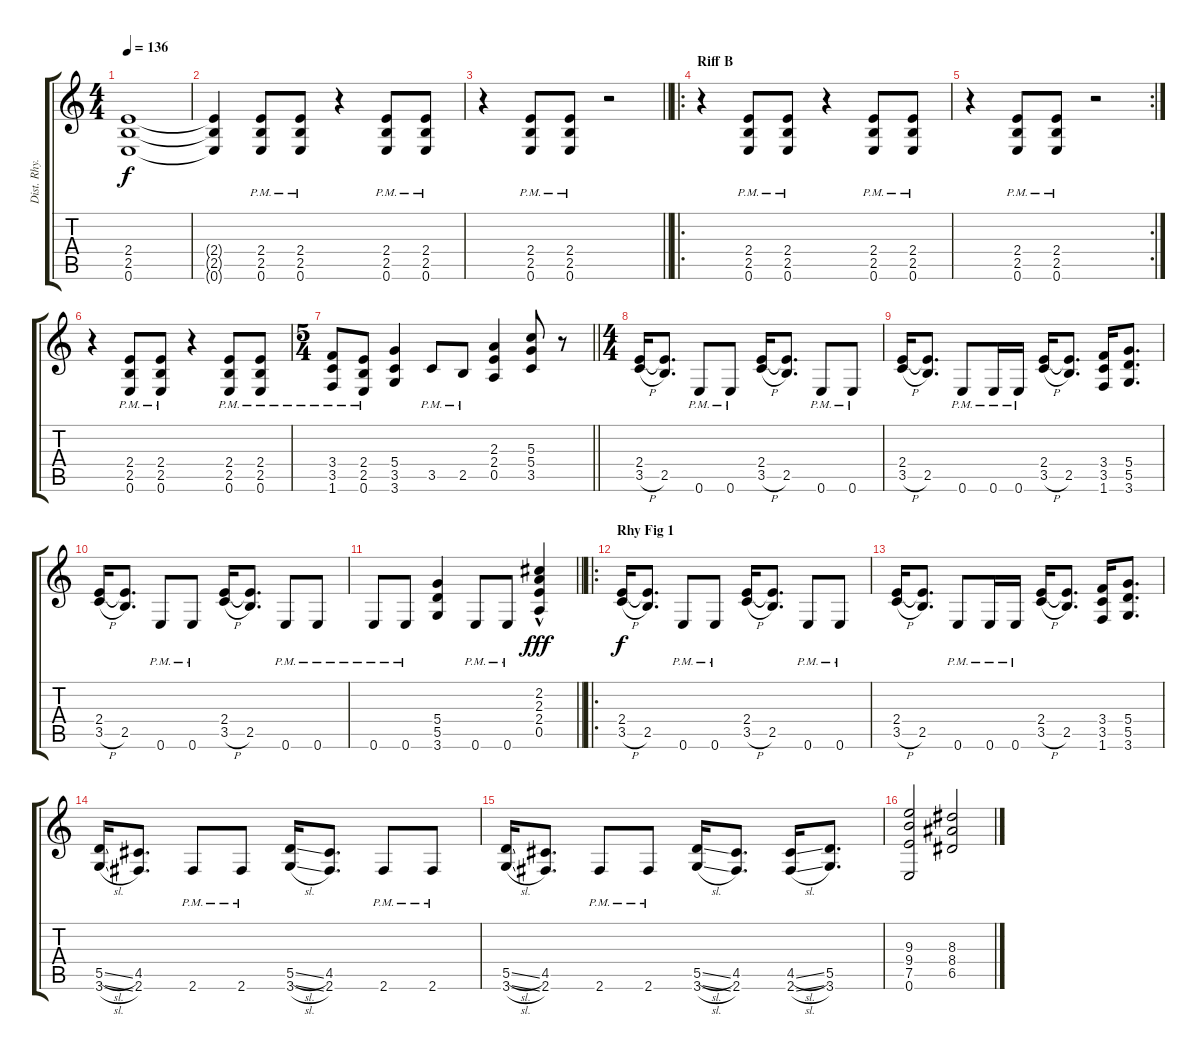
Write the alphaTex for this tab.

\track ("Dist. Rhy. Guitar" "Dist. Rhy.") {instrument distortionguitar}
\staff {score tabs}
\tuning (E4 B3 G3 D3 A2 E2) {hide}
\ts (4 4)
\tempo 136
\clef g2
\ks c
(2.4{t} 2.5{t} 0.6{t}).1{dy f} |
(2.4{t} 2.5{t} 0.6{t}).4 (2.4{pm} 2.5{pm} 0.6{pm}).8 (2.4{pm} 2.5{pm} 0.6{pm}).8 r.4 (2.4{pm} 2.5{pm} 0.6{pm}).8 (2.4{pm} 2.5{pm} 0.6{pm}).8 |
\barLineRight lightlight
r.4 (2.4{pm} 2.5{pm} 0.6{pm}).8 (2.4{pm} 2.5{pm} 0.6{pm}).8 r.2 |
\ro
\section ("" "Riff B")
r.4 (2.4{pm} 2.5{pm} 0.6{pm}).8 (2.4{pm} 2.5{pm} 0.6{pm}).8 r.4 (2.4{pm} 2.5{pm} 0.6{pm}).8 (2.4{pm} 2.5{pm} 0.6{pm}).8 |
\rc 2
r.4 (2.4{pm} 2.5{pm} 0.6{pm}).8 (2.4{pm} 2.5{pm} 0.6{pm}).8 r.2 |
r.4 (2.4{pm} 2.5{pm} 0.6{pm}).8 (2.4{pm} 2.5{pm} 0.6{pm}).8 r.4 (2.4{pm} 2.5{pm} 0.6{pm}).8 (2.4{pm} 2.5{pm} 0.6{pm}).8 |
\ts (5 4)
\barLineRight lightlight
(3.4{pm} 3.5{pm} 1.6{pm}).8 (2.4{pm} 2.5{pm} 0.6{pm}).8 (5.4 3.5 3.6).4 3.5{pm}.8 2.5{pm}.8 (2.3 2.4 0.5).4 (5.3 5.4 3.5).8 r.8 |
\ts (4 4)
(2.4 3.5{h}).16 (2.4{t} 2.5).8{d} 0.6{pm}.8 0.6{pm}.8 (2.4 3.5{h}).16 (2.4{t} 2.5).8{d} 0.6{pm}.8 0.6{pm}.8 |
(2.4 3.5{h}).16 (2.4{t} 2.5).8{d} 0.6{pm}.8 0.6{pm}.16 0.6{pm}.16 (2.4 3.5{h}).16 (2.4{t} 2.5).8{d} (3.4 3.5 1.6).16 (5.4 5.5 3.6).8{d} |
(2.4 3.5{h}).16 (2.4{t} 2.5).8{d} 0.6{pm}.8 0.6{pm}.8 (2.4 3.5{h}).16 (2.4{t} 2.5).8{d} 0.6{pm}.8 0.6{pm}.8 |
\barLineRight lightlight
0.6{pm}.8 0.6{pm}.8 (5.4 5.5 3.6).4 0.6{pm}.8 0.6{pm}.8 (2.2{hac} 2.3{hac} 2.4{hac} 0.5{hac}).4{dy fff} |
\ro
\section ("" "Rhy Fig 1")
(2.4 3.5{h}).16{dy f} (2.4{t} 2.5).8{d} 0.6{pm}.8 0.6{pm}.8 (2.4 3.5{h}).16 (2.4{t} 2.5).8{d} 0.6{pm}.8 0.6{pm}.8 |
(2.4 3.5{h}).16 (2.4{t} 2.5).8{d} 0.6{pm}.8 0.6{pm}.16 0.6{pm}.16 (2.4 3.5{h}).16 (2.4{t} 2.5).8{d} (3.4 3.5 1.6).16 (5.4 5.5 3.6).8{d} |
(5.5{sl} 3.6{sl}).16 (4.5 2.6).8{d} 2.6{pm}.8 2.6{pm}.8 (5.5{sl} 3.6{sl}).16 (4.5 2.6).8{d} 2.6{pm}.8 2.6{pm}.8 |
(5.5{sl} 3.6{sl}).16 (4.5 2.6).8{d} 2.6{pm}.8 2.6{pm}.8 (5.5{sl} 3.6{sl}).16 (4.5 2.6).8{d} (4.5{sl} 2.6{sl}).16 (5.5 3.6).8{d} |
(9.3 9.4 7.5 0.6).2 (8.3 8.4 6.5).2
